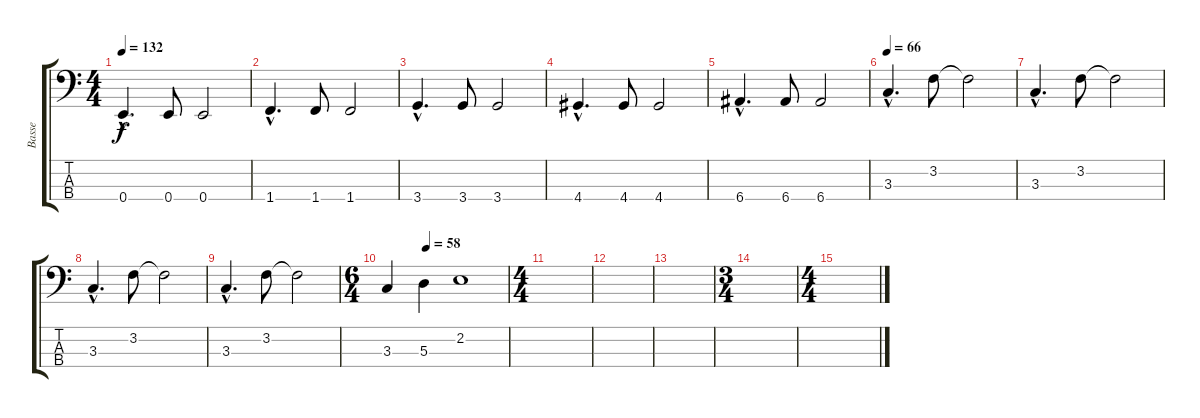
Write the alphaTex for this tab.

\track ("Basse" "Basse") {instrument electricbassfinger}
\staff {score tabs}
\tuning (G2 D2 A1 E1) {hide}
\ts (4 4)
\tempo 132
\clef f4
\ks c
0.4{hac}.4{d dy f} 0.4.8 0.4.2 |
1.4{hac}.4{d} 1.4.8 1.4.2 |
3.4{hac}.4{d} 3.4.8 3.4.2 |
4.4{hac}.4{d} 4.4.8 4.4.2 |
6.4{hac}.4{d} 6.4.8 6.4.2 |
\tempo 66
3.3{hac}.4{d} 3.2.8 3.2{t}.2 |
3.3{hac}.4{d} 3.2.8 3.2{t}.2 |
3.3{hac}.4{d} 3.2.8 3.2{t}.2 |
3.3{hac}.4{d} 3.2.8 3.2{t}.2 |
\ts (6 4)
\tempo (58 0.3333333333333333)
3.3.4 5.3.4 2.2.1 |
\ts (4 4)
|
|
|
\ts (3 4)
|
\ts (4 4)
